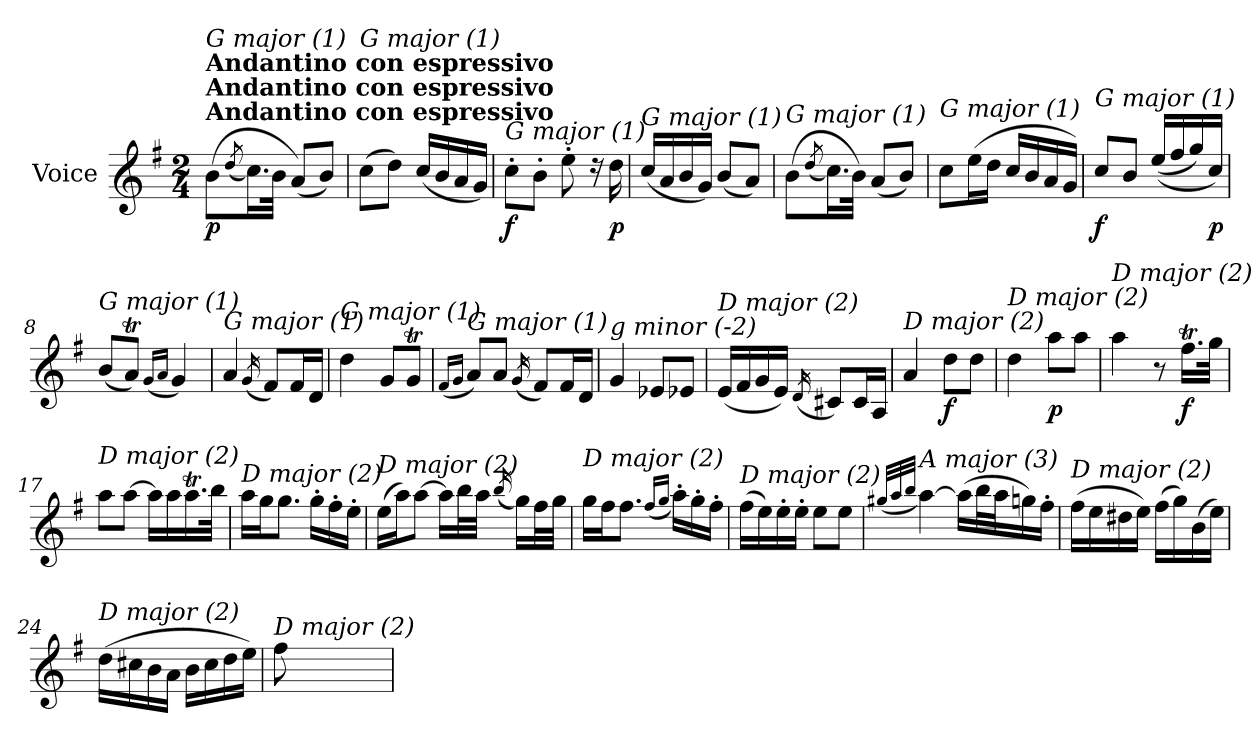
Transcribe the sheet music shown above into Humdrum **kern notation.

**kern	**dynam
*part1	*part1
*staff1	*staff1
*I"Voice	*
*clefG2	*
*k[f#]	*
*G:	*
*M2/4	*
=1	=1
!LO:TX:a:B:t=Andantino con espressivo	!
!LO:TX:a:B:t=Andantino con espressivo	!
!LO:TX:a:B:t=Andantino con espressivo	!
!LO:TX:i:t=G major (1)	!
!	!LO:DY:b
(>8b\L	p
(<8qdd/	.
16.cc\L)	.
32b\JJk	.
(<8a/L)	.
8b/J)	.
=2	=2
!LO:TX:i:t=G major (1)	!
(>8cc\L	.
8dd\J)	.
(<16cc/LL	.
16b/	.
16a/	.
16g/JJ)	.
=3	=3
!LO:TX:i:t=G major (1)	!
!	!LO:DY:b
8cc'>\L	f
8b'>\J	.
8ee'>\	.
16rcc	.
!	!LO:DY:b
16dd\	p
=4	=4
!LO:TX:i:t=G major (1)	!
(<16cc/LL	.
16a/	.
16b/	.
16g/JJ)	.
(<8b/L	.
8a/J)	.
=5	=5
!LO:TX:i:t=G major (1)	!
(>8b\L	.
(<8qdd/	.
16.cc\L)	.
32b\JJk)	.
(<8a/L	.
8b/J)	.
!!LO:LB:g=z
=6	=6
!LO:TX:i:t=G major (1)	!
8cc\L	.
(>16ee\L	.
16dd\JJ	.
16cc/LL	.
16b/	.
16a/	.
16g/JJ)	.
=7	=7
!LO:TX:i:t=G major (1)	!
!	!LO:DY:b
8cc/L	f
8b/J	.
(<(>16ee/LL	.
16ff#/	.
16gg/)	.
!	!LO:DY:b
16cc/JJ)	p
=8	=8
!LO:TX:i:t=G major (1)	!
(<8b/L	.
8aT/J)	.
(<16qg/LL	.
16qa/JJ	.
4g/)	.
=9	=9
!LO:TX:i:t=G major (1)	!
4a/	.
(<16qg/	.
8f#/L)	.
16f#/L	.
16d/JJ	.
=10	=10
!LO:TX:i:t=G major (1)	!
4dd\	.
8g/L	.
8gT/J	.
!!LO:LB:g=z
=11	=11
(<16qf#/LL	.
16qg/JJ	.
!LO:TX:i:t=G major (1)	!
8a/L)	.
8a/J	.
(<16qg/	.
8f#/L)	.
16f#/L	.
16d/JJ	.
=12	=12
!LO:TX:i:t=g minor (-2)	!
4g/	.
8e-Xi/L	.
8e-Xi/J	.
=13	=13
!LO:TX:i:t=D major (2)	!
(<16e/LL	.
16f#/	.
16g/	.
16e/JJ)	.
(<16qd/	.
8c#X/L)	.
16c#/L	.
16A/JJ	.
=14	=14
!LO:TX:i:t=D major (2)	!
4a/	.
!	!LO:DY:b
8dd\L	f
8dd\J	.
=15	=15
!LO:TX:i:t=D major (2)	!
4dd\	.
!	!LO:DY:b
8aa\L	p
8aa\J	.
=16	=16
!LO:TX:i:t=D major (2)	!
4aa\	.
8r	.
!	!LO:DY:b
16.ff#t\LL	f
32gg\JJk	.
!!LO:LB:g=z
=17	=17
!LO:TX:i:t=D major (2)	!
8aa\L	.
[8aa\J	.
16aa\LL]	.
16aa\	.
16.aaT\	.
32bb\JJk	.
=18	=18
!LO:TX:i:t=D major (2)	!
16aa\LL	.
16gg\J	.
8.gg\J	.
16gg'>\LL	.
16ff#'>\	.
16ee'>\JJ	.
=19	=19
!LO:TX:i:t=D major (2)	!
(>16ee\LL	.
16aa\J)	.
[8aa\J	.
16aa\LL]	.
32bb\L	.
32aa\JJJ	.
(<16qbb/	.
16gg\LL)	.
32ff#\L	.
32gg\JJJ	.
=20	=20
!LO:TX:i:t=D major (2)	!
16gg\LL	.
16ff#\J	.
8.ff#\J	.
(<16qff#/LL	.
16qgg/JJ	.
16aa'>\LL)	.
16gg'>\	.
16ff#'>\JJ	.
!!LO:LB:g=z
=21	=21
!LO:TX:i:t=D major (2)	!
(>16ff#\LL	.
16ee\)	.
16ee'>\	.
16ee'>\JJ	.
8ee\L	.
8ee\J	.
=22	=22
(<32qgg#X/LLL	.
32qaa/	.
32qbb/JJJ	.
!LO:TX:i:t=A major (3)	!
[4aa\)	.
(>16aa\LL]	.
32bb\L	.
32aa\J	.
16ggn\)	.
16ff#'>\JJ	.
=23	=23
!LO:TX:i:t=D major (2)	!
(>16ff#\LL	.
16ee\	.
16dd#X\	.
16ee\JJ)	.
(>16ff#\LL	.
16gg\)	.
(>16b\	.
16ee\JJ)	.
=24	=24
!LO:TX:i:t=D major (2)	!
(>16dd\LL	.
16cc#X\	.
16b\	.
16a\JJ	.
16b\LL	.
16cc#\	.
16dd\	.
16ee\JJ)	.
=25	=25
!LO:TX:i:t=D major (2)	!
8ff#\	.
=	=
*-	*-
